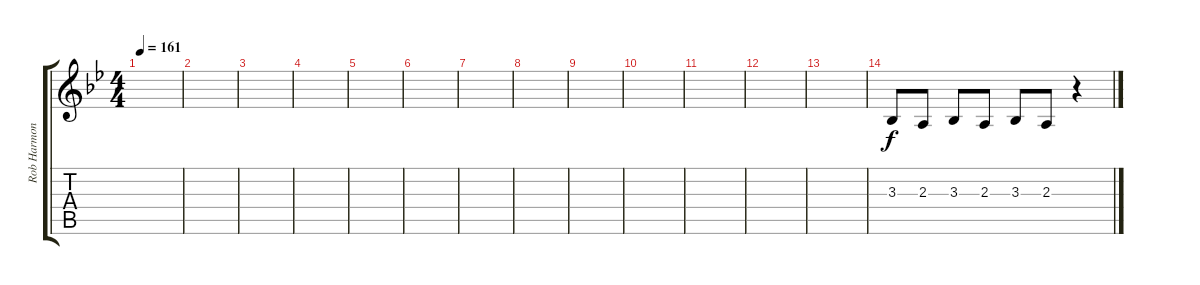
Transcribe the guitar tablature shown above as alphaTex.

\track ("Rob Harmonies" "Rob Harmon") {instrument brightacousticpiano}
\staff {score tabs}
\tuning (E4 B3 G3 D3 A2 E2) {hide}
\ts (4 4)
\tempo 161
\clef g2
\ks bb
|
|
|
|
|
|
|
|
|
|
|
|
|
3.3.8 2.3.8 3.3.8 2.3.8 3.3.8 2.3.8 r.4
